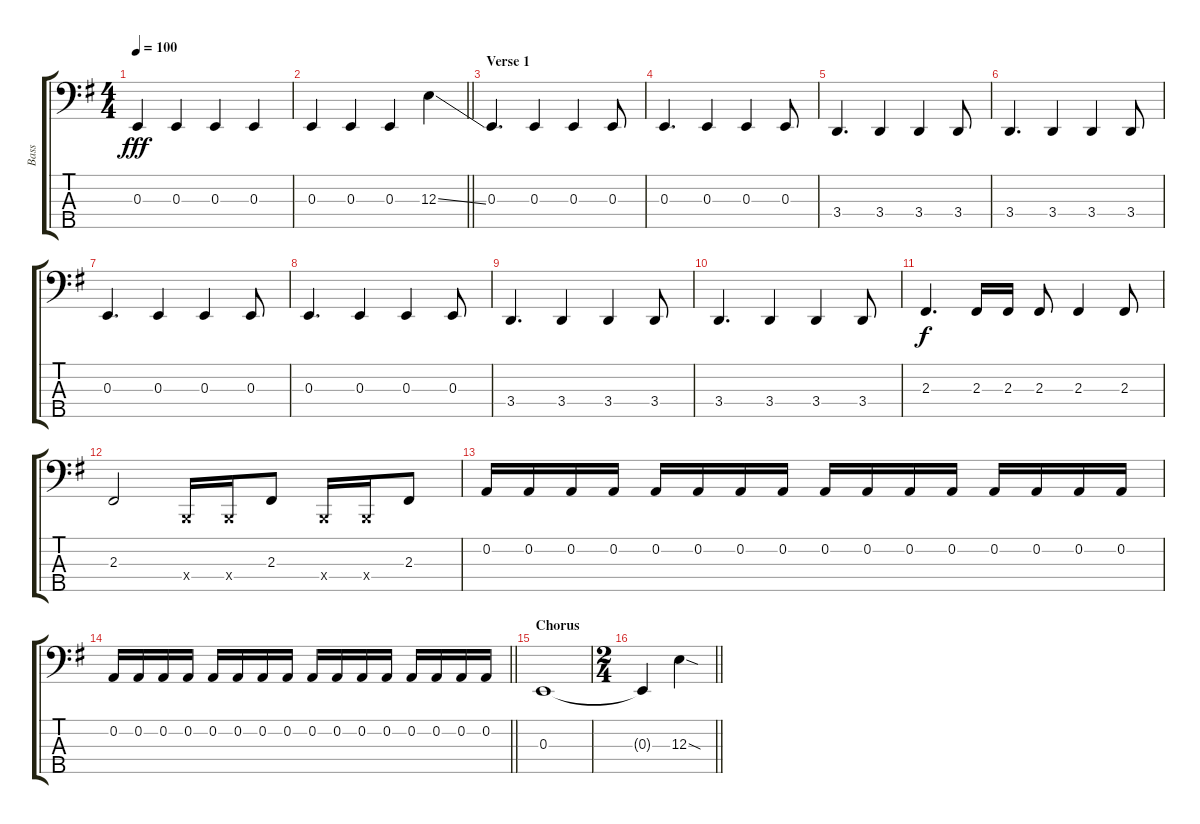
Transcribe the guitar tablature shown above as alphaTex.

\track ("Bass" "Bass") {instrument electricbasspick}
\staff {score tabs}
\tuning (D2 A1 E1 B0 Gb0) {hide}
\ts (4 4)
\tempo 100
\clef f4
\ks eminor
0.3.4{dy fff volume 10} 0.3.4 0.3.4 0.3.4 |
\barLineRight lightlight
0.3.4 0.3.4 0.3.4 12.3{ss}.4 |
\section ("" "Verse 1")
0.3.4{d volume 16} 0.3.4 0.3.4 0.3.8 |
0.3.4{d} 0.3.4 0.3.4 0.3.8 |
3.4.4{d} 3.4.4 3.4.4 3.4.8 |
3.4.4{d} 3.4.4 3.4.4 3.4.8 |
0.3.4{d} 0.3.4 0.3.4 0.3.8 |
0.3.4{d} 0.3.4 0.3.4 0.3.8 |
3.4.4{d} 3.4.4 3.4.4 3.4.8 |
3.4.4{d} 3.4.4 3.4.4 3.4.8 |
2.3.4{d dy f} 2.3.16 2.3.16 2.3.8 2.3.4 2.3.8 |
2.3.2 0.4{x}.16 0.4{x}.16 2.3.8 0.4{x}.16 0.4{x}.16 2.3.8 |
0.2.16 0.2.16 0.2.16 0.2.16 0.2.16 0.2.16 0.2.16 0.2.16 0.2.16 0.2.16 0.2.16 0.2.16 0.2.16 0.2.16 0.2.16 0.2.16 |
\barLineRight lightlight
0.2.16 0.2.16 0.2.16 0.2.16 0.2.16 0.2.16 0.2.16 0.2.16 0.2.16 0.2.16 0.2.16 0.2.16 0.2.16 0.2.16 0.2.16 0.2.16 |
\section ("" "Chorus")
0.3.1 |
\ts (2 4)
\barLineRight lightlight
0.3{t}.4 12.3{sod}.4
